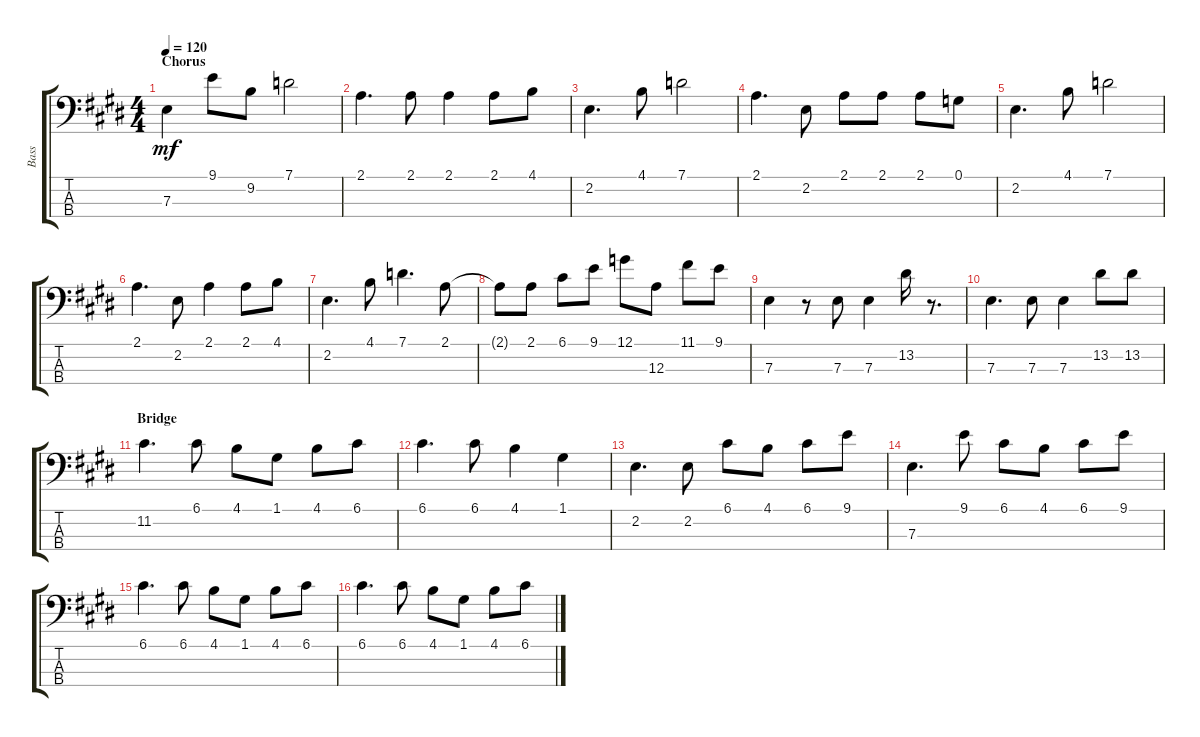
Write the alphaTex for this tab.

\track ("Bass" "Bass") {solo instrument electricbassfinger}
\staff {score tabs}
\tuning (G2 D2 A1 E1) {hide}
\ts (4 4)
\section ("" "Chorus")
\tempo 120
\clef f4
\ks c#minor
7.3.4{dy mf} 9.1.8 9.2.8 7.1.2 |
2.1.4{d} 2.1.8 2.1.4 2.1.8 4.1.8 |
2.2.4{d} 4.1.8 7.1.2 |
2.1.4{d} 2.2.8 2.1.8 2.1.8 2.1.8 0.1.8 |
2.2.4{d} 4.1.8 7.1.2 |
2.1.4{d} 2.2.8 2.1.4 2.1.8 4.1.8 |
2.2.4{d} 4.1.8 7.1.4{d} 2.1.8 |
2.1{t}.8 2.1.8 6.1.8 9.1.8 12.1.8 12.3.8 11.1.8 9.1.8 |
7.3.4 r.8 7.3.8 7.3.4 13.2.16 r.8{d} |
7.3.4{d} 7.3.8 7.3.4 13.2.8 13.2.8 |
\section ("" "Bridge")
11.2.4{d} 6.1.8 4.1.8 1.1.8 4.1.8 6.1.8 |
6.1.4{d} 6.1.8 4.1.4 1.1.4 |
2.2.4{d} 2.2.8 6.1.8 4.1.8 6.1.8 9.1.8 |
7.3.4{d} 9.1.8 6.1.8 4.1.8 6.1.8 9.1.8 |
6.1.4{d} 6.1.8 4.1.8 1.1.8 4.1.8 6.1.8 |
6.1.4{d} 6.1.8 4.1.8 1.1.8 4.1.8 6.1.8
